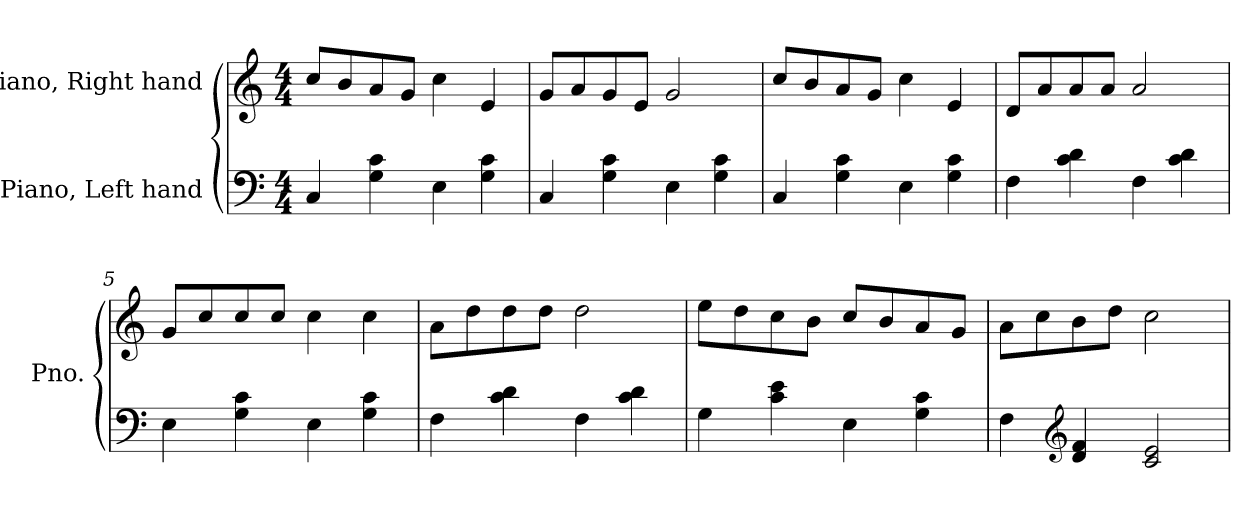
**kern	**kern
*part2	*part1
*staff2	*staff1
*I"Piano, Left hand	*I"Piano, Right hand
*I'Pno.	*I'Pno.
*clefF4	*clefG2
*k[]	*k[]
*M4/4	*M4/4
*MM120	*MM120
=1	=1
4C/	8cc/L
.	8b/
4G\ 4c\	8a/
.	8g/J
4E\	4cc\
4G\ 4c\	4e/
=2	=2
4C/	8g/L
.	8a/
4G\ 4c\	8g/
.	8e/J
4E\	2g/
4G\ 4c\	.
=3	=3
4C/	8cc/L
.	8b/
4G\ 4c\	8a/
.	8g/J
4E\	4cc\
4G\ 4c\	4e/
=4	=4
4F\	8d/L
.	8a/
4c\ 4d\	8a/
.	8a/J
4F\	2a/
4c\ 4d\	.
=5	=5
4E\	8g/L
.	8cc/
4G\ 4c\	8cc/
.	8cc/J
4E\	4cc\
4G\ 4c\	4cc\
!!LO:LB:g=z
=6	=6
4F\	8a\L
.	8dd\
4c\ 4d\	8dd\
.	8dd\J
4F\	2dd\
4c\ 4d\	.
=7	=7
4G\	8ee\L
.	8dd\
4c\ 4e\	8cc\
.	8b\J
4E\	8cc/L
.	8b/
4G\ 4c\	8a/
.	8g/J
=8	=8
4F\	8a\L
.	8cc\
*clefG2	*
4d/ 4f/	8b\
.	8dd\J
2c/ 2e/	2cc\
=	=
*-	*-
